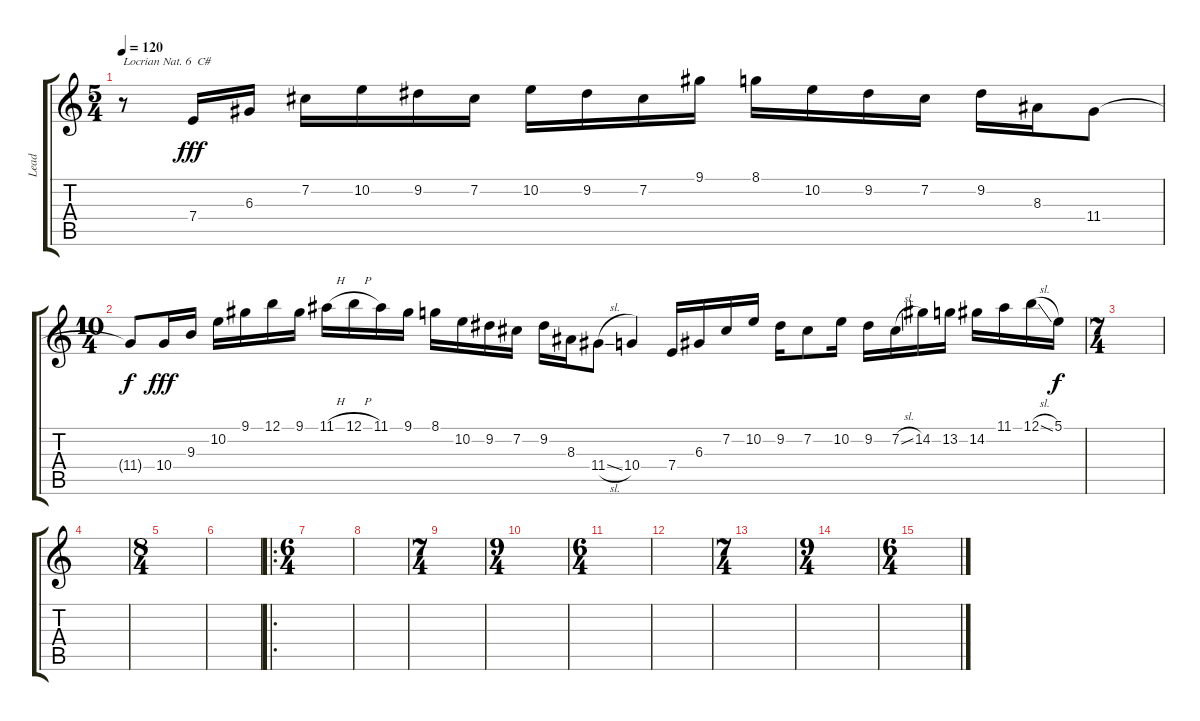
\track ("Lead" "Lead") {instrument distortionguitar}
\staff {score tabs}
\tuning (B3 Gb3 D3 A2 E2 B1) {hide}
\ts (5 4)
\tempo 120
\clef g2
\ks c
r.8{txt "Locrian Nat. 6  C#" dy f} 7.4.16{dy fff} 6.3.16 7.2.16 10.2.16 9.2.16 7.2.16 10.2.16 9.2.16 7.2.16 9.1.16 8.1.16 10.2.16 9.2.16 7.2.16 9.2.16 8.3.16 11.4.8 |
\ts (10 4)
11.4{t}.8{dy f} 10.4.16{dy fff} 9.3.16 10.2.16 9.1.16 12.1.16 9.1.16 11.1{h}.16 12.1{h}.16 11.1.16 9.1.16 8.1.16 10.2.16 9.2.16 7.2.16 9.2.16 8.3.16 11.4{sl}.8 10.4.4 7.4.16 6.3.16 7.2.16 10.2.16 9.2.16 7.2.8 10.2.16 9.2.16 7.2{sl}.16 14.2.16 13.2.16 14.2.16 11.1.16 12.1{sl}.16 5.1.16{dy f} |
\ts (7 4)
|
|
\ts (8 4)
|
|
\ro
\ts (6 4)
|
|
\ts (7 4)
|
\ts (9 4)
|
\ts (6 4)
|
|
\ts (7 4)
|
\ts (9 4)
|
\ts (6 4)
